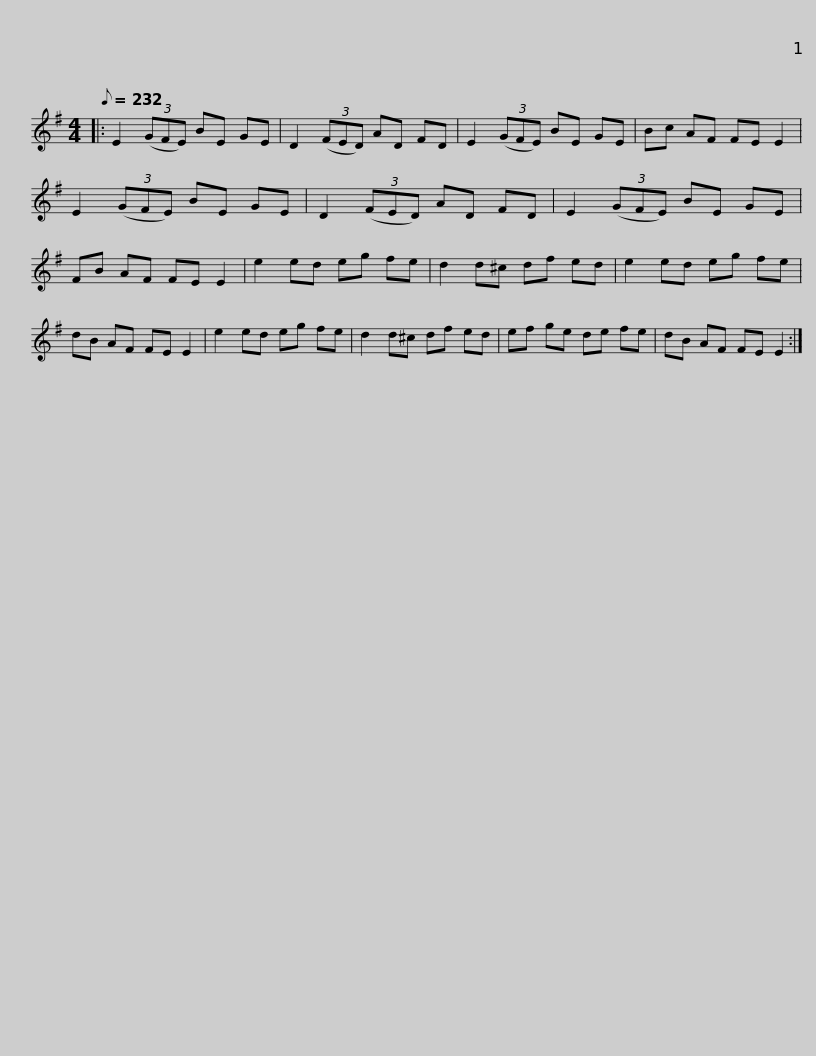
X:1
L:1/8
Q:1/8=232
M:4/4
I:linebreak $
K:Emin
V:1 treble
V:1
|: E2 (3(GFE) BE GE | D2 (3(FED) AD FD | E2 (3(GFE) BE GE | Bc AF FE E2 | E2 (3(GFE) BE GE |$ %5
 D2 (3(FED) AD FD | E2 (3(GFE) BE GE | FB AF FE E2 | e2 ed eg fe | d2 d^c df ed | %10
 e2 ed eg fe |$ dB AF FE E2 | e2 ed eg fe | d2 d^c df ed | ef ge de fe | %15
 dB AF FE E2 :| %16
